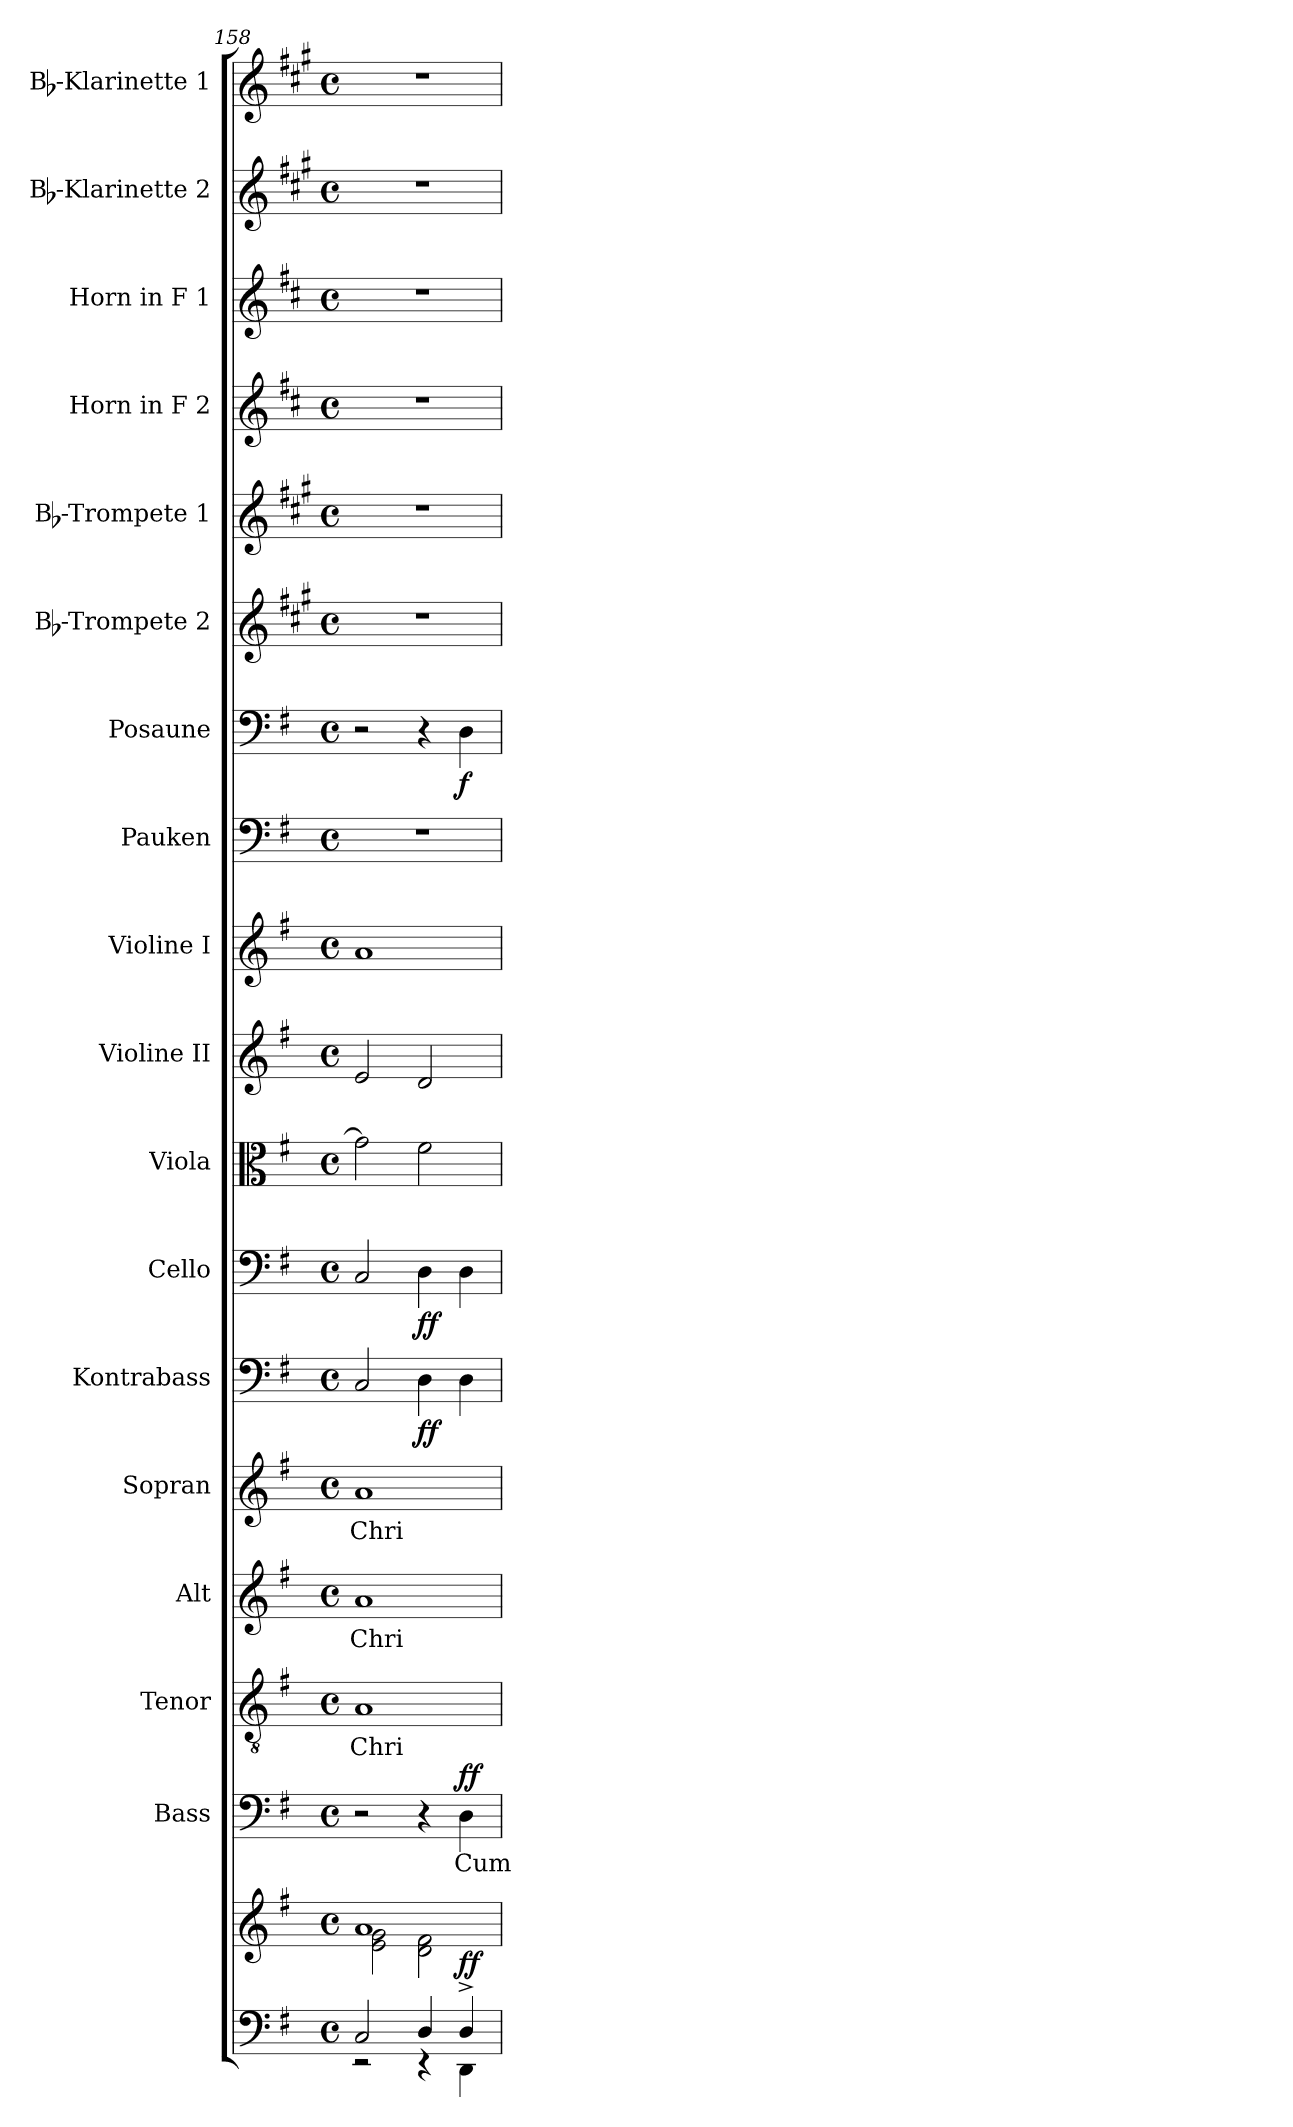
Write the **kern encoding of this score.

**kern	**kern	**dynam	**kern	**text	**dynam	**kern	**text	**kern	**text	**kern	**text	**kern	**dynam	**kern	**dynam	**kern	**kern	**kern	**kern	**kern	**dynam	**kern	**kern	**kern	**kern	**kern	**kern
*part18	*part18	*part18	*part17	*part17	*part17	*part16	*part16	*part15	*part15	*part14	*part14	*part13	*part13	*part12	*part12	*part11	*part10	*part9	*part8	*part7	*part7	*part6	*part5	*part4	*part3	*part2	*part1
*staff19	*staff18	*staff18/19	*staff17	*staff17	*staff17	*staff16	*staff16	*staff15	*staff15	*staff14	*staff14	*staff13	*staff13	*staff12	*staff12	*staff11	*staff10	*staff9	*staff8	*staff7	*staff7	*staff6	*staff5	*staff4	*staff3	*staff2	*staff1
*	*	*	*I"Bass	*	*	*I"Tenor	*	*I"Alt	*	*I"Sopran	*	*I"Kontrabass	*	*I"Cello	*	*I"Viola	*I"Violine II	*I"Violine I	*I"Pauken	*I"Posaune	*	*I"Bb-Trompete 2	*I"Bb-Trompete 1	*I"Horn in F 2	*I"Horn in F 1	*I"Bb-Klarinette 2	*I"Bb-Klarinette 1
*	*	*	*I'B.	*	*	*I'T.	*	*I'A.	*	*I'S.	*	*I'Kb.	*	*	*	*I'Vla.	*I'Vl. II	*I'Vl. I	*I'Pk.	*I'Pos.	*	*I'Bb Trp. 2	*I'Bb Trp. 1	*	*	*I'Bb Kl. 2	*I'Bb Kl. 1
*clefF4	*clefG2	*	*clefF4	*	*	*clefGv2	*	*clefG2	*	*clefG2	*	*clefF4	*	*clefF4	*	*clefC3	*clefG2	*clefG2	*clefF4	*clefF4	*	*clefG2	*clefG2	*clefG2	*clefG2	*clefG2	*clefG2
*	*	*	*	*	*	*	*	*	*	*	*	*ITrd7c12	*	*	*	*	*	*	*	*	*	*ITrd1c2	*ITrd1c2	*ITrd4c7	*ITrd4c7	*ITrd1c2	*ITrd1c2
*k[f#]	*k[f#]	*	*k[f#]	*	*	*k[f#]	*	*k[f#]	*	*k[f#]	*	*k[f#]	*	*k[f#]	*	*k[f#]	*k[f#]	*k[f#]	*k[f#]	*k[f#]	*	*k[f#]	*k[f#]	*k[f#]	*k[f#]	*k[f#]	*k[f#]
*G:	*G:	*	*G:	*	*	*G:	*	*G:	*	*G:	*	*G:	*	*G:	*	*G:	*G:	*G:	*G:	*G:	*	*G:	*G:	*G:	*G:	*G:	*G:
*M4/4	*M4/4	*	*M4/4	*	*	*M4/4	*	*M4/4	*	*M4/4	*	*M4/4	*	*M4/4	*	*M4/4	*M4/4	*M4/4	*M4/4	*M4/4	*	*M4/4	*M4/4	*M4/4	*M4/4	*M4/4	*M4/4
*met(c)	*met(c)	*	*met(c)	*	*	*met(c)	*	*met(c)	*	*met(c)	*	*met(c)	*	*met(c)	*	*met(c)	*met(c)	*met(c)	*met(c)	*met(c)	*	*met(c)	*met(c)	*met(c)	*met(c)	*met(c)	*met(c)
=158	=158	=158	=158	=158	=158	=158	=158	=158	=158	=158	=158	=158	=158	=158	=158	=158	=158	=158	=158	=158	=158	=158	=158	=158	=158	=158	=158
*^	*^	*	*	*	*	*	*	*	*	*	*	*	*	*	*	*	*	*	*	*	*	*	*	*	*	*	*
!	!	!	!	!	!	!	!	!	!LO:LY:b	!	!LO:LY:b	!	!LO:LY:b	!	!	!	!	!	!	!	!	!	!	!	!	!	!	!	!
2C/	2rEE	1a	2e\ 2g\	.	2r	.	.	1A	Chri-	1a	Chri-	1a	Chri-	2CC/	.	2C/	.	2g\]	2e/	1a	1r	2r	.	1r	1r	1r	1r	1r	1r
!	!	!	!	!	!	!	!	!	!	!	!	!	!	!	!LO:DY:b	!	!LO:DY:b	!	!	!	!	!	!	!	!	!	!	!	!
4D/	4rEE	.	2d\ 2f#\	.	4r	.	.	.	.	.	.	.	.	4DD\	ff	4D\	ff	2f#\	2d/	.	.	4r	.	.	.	.	.	.	.
!	!	!	!	!LO:DY:a=2	!	!LO:LY:b	!LO:DY:a	!	!	!	!	!	!	!	!	!	!	!	!	!	!	!	!LO:DY:b	!	!	!	!	!	!
4D^</	4DD\	.	.	ff	4D\	Cum	ff	.	.	.	.	.	.	4DD\	.	4D\	.	.	.	.	.	4D\	f	.	.	.	.	.	.
*v	*v	*	*	*	*	*	*	*	*	*	*	*	*	*	*	*	*	*	*	*	*	*	*	*	*	*	*	*	*
*	*v	*v	*	*	*	*	*	*	*	*	*	*	*	*	*	*	*	*	*	*	*	*	*	*	*	*	*	*
=	=	=	=	=	=	=	=	=	=	=	=	=	=	=	=	=	=	=	=	=	=	=	=	=	=	=	=
*-	*-	*-	*-	*-	*-	*-	*-	*-	*-	*-	*-	*-	*-	*-	*-	*-	*-	*-	*-	*-	*-	*-	*-	*-	*-	*-	*-
